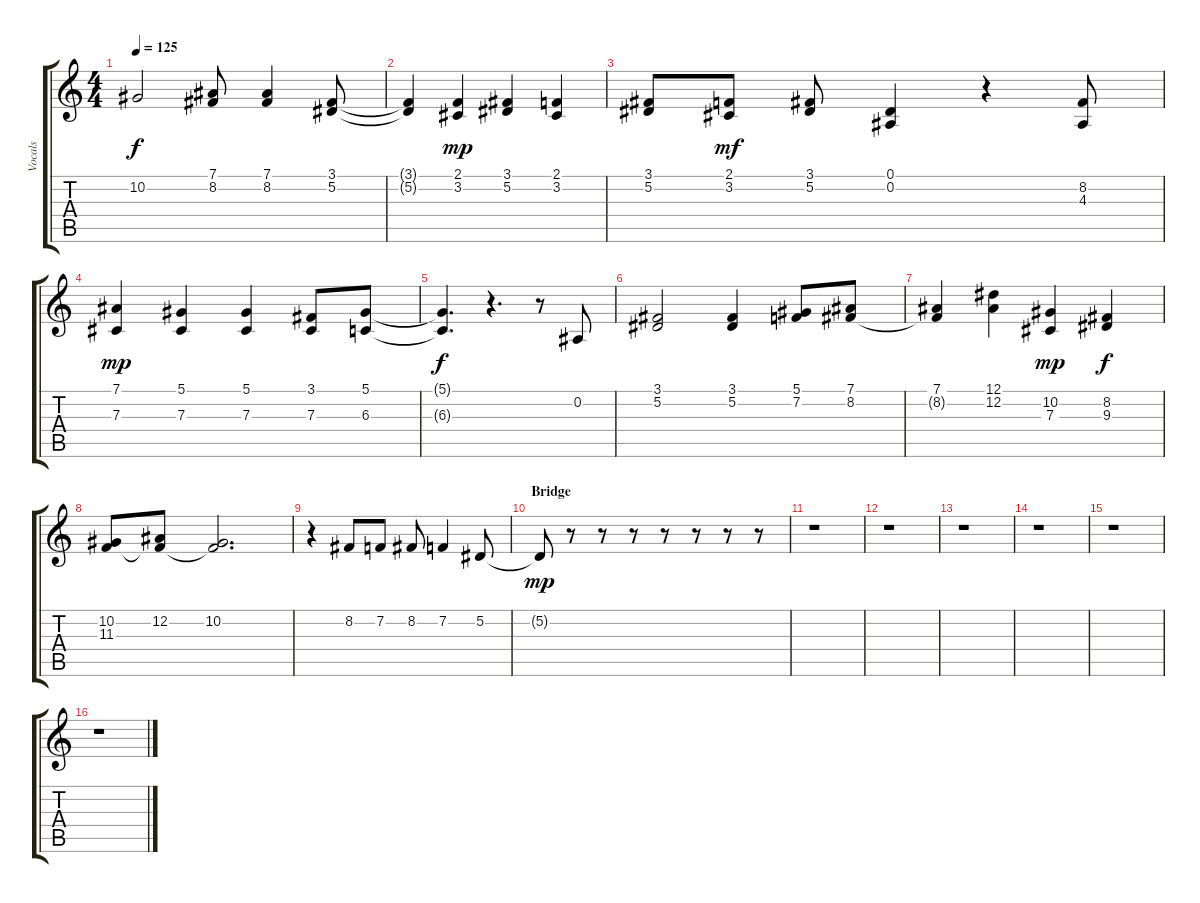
\track ("Vocals" "Vocals") {instrument altosax}
\staff {score tabs}
\tuning (Eb4 Bb3 Gb3 Db3 Ab2 Eb2) {hide}
\ts (4 4)
\tempo 125
\clef g2
\ks c
10.2{t}.2{dy f} (7.1 8.2).8 (7.1 8.2).4 (3.1 5.2).8 |
(3.1{t} 5.2{t}).4 (2.1 3.2).4{dy mp} (3.1 5.2).4 (2.1 3.2).4 |
(3.1 5.2).8 (2.1 3.2).8{dy mf} (3.1 5.2).8 (0.1 0.2).4 r.4 (8.2 4.3).8 |
(7.1 7.3).4{dy mp} (5.1 7.3).4 (5.1 7.3).4 (3.1 7.3).8 (5.1 6.3).8 |
(5.1{t} 6.3{t}).4{d dy f} r.4{d} r.8 0.2.8 |
(3.1 5.2).2 (3.1 5.2).4 (5.1 7.2).8 (7.1 8.2).8 |
(7.1 8.2{t}).4 (12.1 12.2).4 (10.2 7.3).4{dy mp} (8.2 9.3).4{dy f} |
(10.2 11.3).8 (12.2 11.3{t}).8 (10.2 11.3{t}).2{d} |
r.4 8.2.8 7.2.8 8.2.8 7.2.4 5.2.8 |
\section ("" "Bridge")
5.2{t}.8{dy mp} r.8 r.8 r.8 r.8 r.8 r.8 r.8 |
r.1 |
r.1 |
r.1 |
r.1 |
r.1 |
r.1
